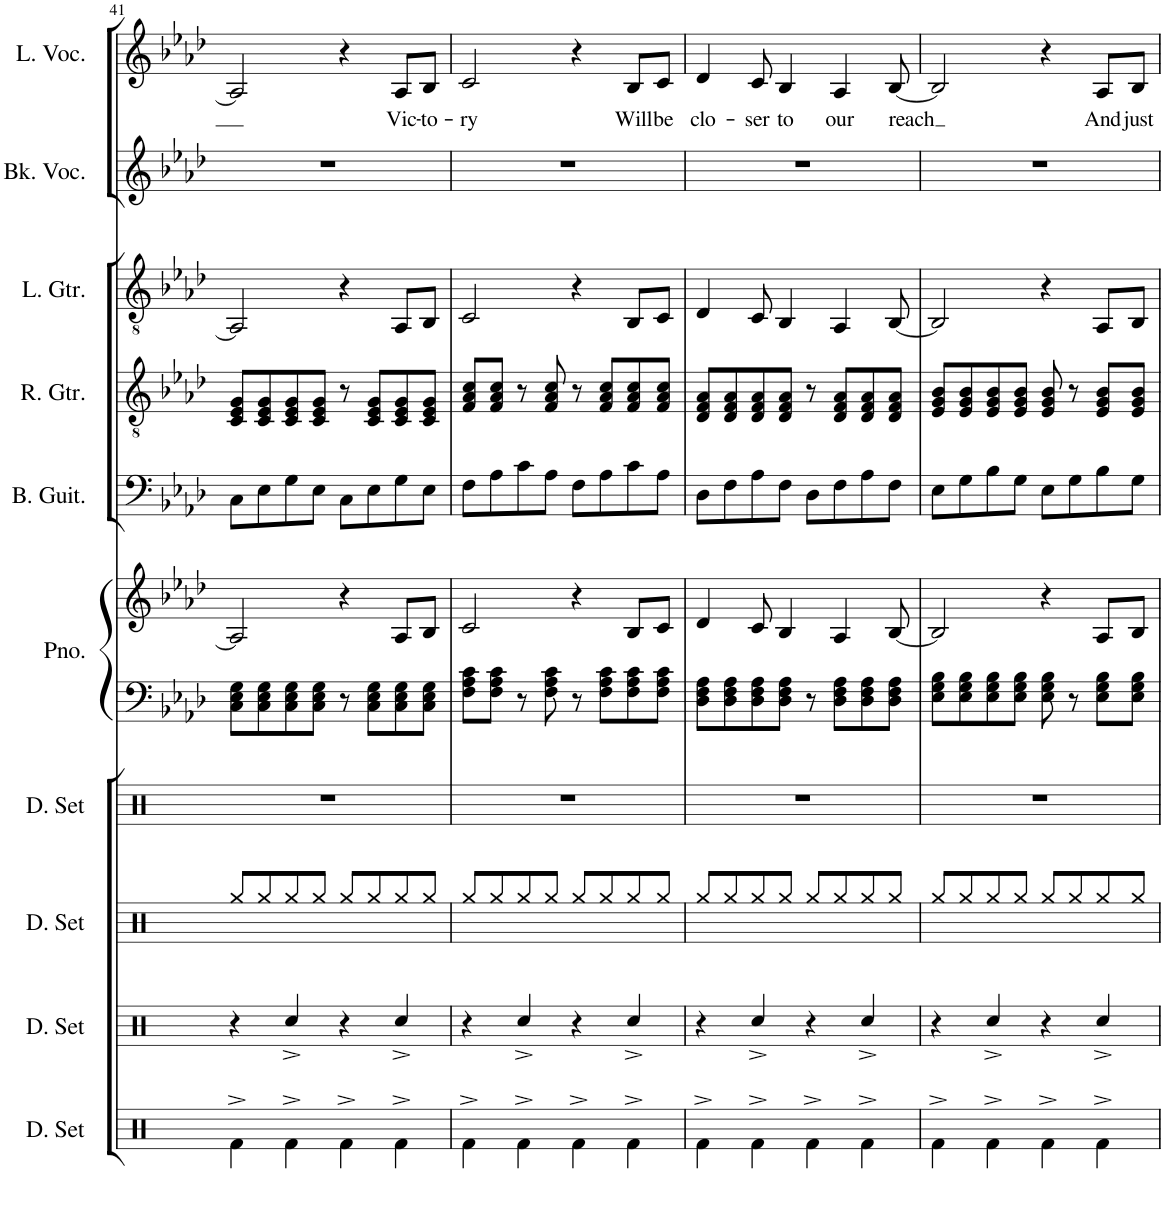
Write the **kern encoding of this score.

**kern	**kern	**kern	**kern	**kern	**kern	**kern	**kern	**kern	**kern	**kern	**text
*part10	*part9	*part8	*part7	*part6	*part6	*part5	*part4	*part3	*part2	*part1	*part1
*staff11	*staff10	*staff9	*staff8	*staff7	*staff6	*staff5	*staff4	*staff3	*staff2	*staff1	*staff1
*I"Drumset	*I"Drumset	*I"Drumset	*I"Drumset	*I"Piano	*	*I"Bass Guitar	*I"Rhythm Guitar	*I"Lead Guitar	*I"Backing Vocals	*I"Lead Vocals	*
*I'D. Set	*I'D. Set	*I'D. Set	*I'D. Set	*I'Pno.	*	*I'B. Guit.	*I'R. Gtr.	*I'L. Gtr.	*I'Bk. Voc.	*I'L. Voc.	*
!!LO:PB:g=z
*clefX	*clefX	*clefX	*clefX	*clefF4	*clefG2	*clefF4	*clefGv2	*clefGv2	*clefG2	*clefG2	*
*	*	*	*	*	*	*Trd7c12	*	*	*	*	*
*k[]	*k[]	*k[]	*k[]	*k[b-e-a-d-]	*k[b-e-a-d-]	*k[b-e-a-d-]	*k[b-e-a-d-]	*k[b-e-a-d-]	*k[b-e-a-d-]	*k[b-e-a-d-]	*
*M4/4	*M4/4	*M4/4	*M4/4	*M4/4	*M4/4	*M4/4	*M4/4	*M4/4	*M4/4	*M4/4	*
=41	=41	=41	=41	=41	=41	=41	=41	=41	=41	=41	=41
4Rf^\	4r	8Rgg/L	1r	8C\ 8E-\ 8G\L	2A-/]	8C\L	8C/ 8E-/ 8G/L	2AA-/]	1r	2A-/]	.
.	.	8Rgg/	.	8C\ 8E-\ 8G\	.	8E-\	8C/ 8E-/ 8G/	.	.	.	.
4Rf^\	4Rcc^/	8Rgg/	.	8C\ 8E-\ 8G\	.	8G\	8C/ 8E-/ 8G/	.	.	.	.
.	.	8Rgg/J	.	8C\ 8E-\ 8G\J	.	8E-\J	8C/ 8E-/ 8G/J	.	.	.	.
4Rf^\	4r	8Rgg/L	.	8r	4r	8C\L	8r	4r	.	4r	.
.	.	8Rgg/	.	8C\ 8E-\ 8G\L	.	8E-\	8C/ 8E-/ 8G/L	.	.	.	.
!	!	!	!	!	!	!	!	!	!	!	!LO:LY:b
4Rf^\	4Rcc^/	8Rgg/	.	8C\ 8E-\ 8G\	8A-/L	8G\	8C/ 8E-/ 8G/	8AA-/L	.	8A-/L	Vic-
!	!	!	!	!	!	!	!	!	!	!	!LO:LY:b
.	.	8Rgg/J	.	8C\ 8E-\ 8G\J	8B-/J	8E-\J	8C/ 8E-/ 8G/J	8BB-/J	.	8B-/J	-to-
=42	=42	=42	=42	=42	=42	=42	=42	=42	=42	=42	=42
!	!	!	!	!	!	!	!	!	!	!	!LO:LY:b
4Rf^\	4r	8Rgg/L	1r	8F\ 8A-\ 8c\L	2c/	8F\L	8F/ 8A-/ 8c/L	2C/	1r	2c/	-ry
.	.	8Rgg/	.	8F\ 8A-\ 8c\J	.	8A-\	8F/ 8A-/ 8c/J	.	.	.	.
4Rf^\	4Rcc^/	8Rgg/	.	8r	.	8c\	8r	.	.	.	.
.	.	8Rgg/J	.	8F\ 8A-\ 8c\	.	8A-\J	8F/ 8A-/ 8c/	.	.	.	.
4Rf^\	4r	8Rgg/L	.	8r	4r	8F\L	8r	4r	.	4r	.
.	.	8Rgg/	.	8F\ 8A-\ 8c\L	.	8A-\	8F/ 8A-/ 8c/L	.	.	.	.
!	!	!	!	!	!	!	!	!	!	!	!LO:LY:b
4Rf^\	4Rcc^/	8Rgg/	.	8F\ 8A-\ 8c\	8B-/L	8c\	8F/ 8A-/ 8c/	8BB-/L	.	8B-/L	Will
!	!	!	!	!	!	!	!	!	!	!	!LO:LY:b
.	.	8Rgg/J	.	8F\ 8A-\ 8c\J	8c/J	8A-\J	8F/ 8A-/ 8c/J	8C/J	.	8c/J	be
=43	=43	=43	=43	=43	=43	=43	=43	=43	=43	=43	=43
!	!	!	!	!	!	!	!	!	!	!	!LO:LY:b
4Rf^\	4r	8Rgg/L	1r	8D-\ 8F\ 8A-\L	4d-/	8D-\L	8D-/ 8F/ 8A-/L	4D-/	1r	4d-/	clo-
.	.	8Rgg/	.	8D-\ 8F\ 8A-\	.	8F\	8D-/ 8F/ 8A-/	.	.	.	.
!	!	!	!	!	!	!	!	!	!	!	!LO:LY:b
4Rf^\	4Rcc^/	8Rgg/	.	8D-\ 8F\ 8A-\	8c/	8A-\	8D-/ 8F/ 8A-/	8C/	.	8c/	-ser
!	!	!	!	!	!	!	!	!	!	!	!LO:LY:b
.	.	8Rgg/J	.	8D-\ 8F\ 8A-\J	4B-/	8F\J	8D-/ 8F/ 8A-/J	4BB-/	.	4B-/	to
4Rf^\	4r	8Rgg/L	.	8r	.	8D-\L	8r	.	.	.	.
!	!	!	!	!	!	!	!	!	!	!	!LO:LY:b
.	.	8Rgg/	.	8D-\ 8F\ 8A-\L	4A-/	8F\	8D-/ 8F/ 8A-/L	4AA-/	.	4A-/	our
4Rf^\	4Rcc^/	8Rgg/	.	8D-\ 8F\ 8A-\	.	8A-\	8D-/ 8F/ 8A-/	.	.	.	.
!	!	!	!	!	!	!	!	!	!	!	!LO:LY:b
.	.	8Rgg/J	.	8D-\ 8F\ 8A-\J	[8B-/	8F\J	8D-/ 8F/ 8A-/J	[8BB-/	.	[8B-/	reach
=44	=44	=44	=44	=44	=44	=44	=44	=44	=44	=44	=44
4Rf^\	4r	8Rgg/L	1r	8E-\ 8G\ 8B-\L	2B-/]	8E-\L	8E-/ 8G/ 8B-/L	2BB-/]	1r	2B-/]	.
.	.	8Rgg/	.	8E-\ 8G\ 8B-\	.	8G\	8E-/ 8G/ 8B-/	.	.	.	.
4Rf^\	4Rcc^/	8Rgg/	.	8E-\ 8G\ 8B-\	.	8B-\	8E-/ 8G/ 8B-/	.	.	.	.
.	.	8Rgg/J	.	8E-\ 8G\ 8B-\J	.	8G\J	8E-/ 8G/ 8B-/J	.	.	.	.
4Rf^\	4r	8Rgg/L	.	8E-\ 8G\ 8B-\	4r	8E-\L	8E-/ 8G/ 8B-/	4r	.	4r	.
.	.	8Rgg/	.	8r	.	8G\	8r	.	.	.	.
!	!	!	!	!	!	!	!	!	!	!	!LO:LY:b
4Rf^\	4Rcc^/	8Rgg/	.	8E-\ 8G\ 8B-\L	8A-/L	8B-\	8E-/ 8G/ 8B-/L	8AA-/L	.	8A-/L	And
!	!	!	!	!	!	!	!	!	!	!	!LO:LY:b
.	.	8Rgg/J	.	8E-\ 8G\ 8B-\J	8B-/J	8G\J	8E-/ 8G/ 8B-/J	8BB-/J	.	8B-/J	just
=	=	=	=	=	=	=	=	=	=	=	=
*-	*-	*-	*-	*-	*-	*-	*-	*-	*-	*-	*-
